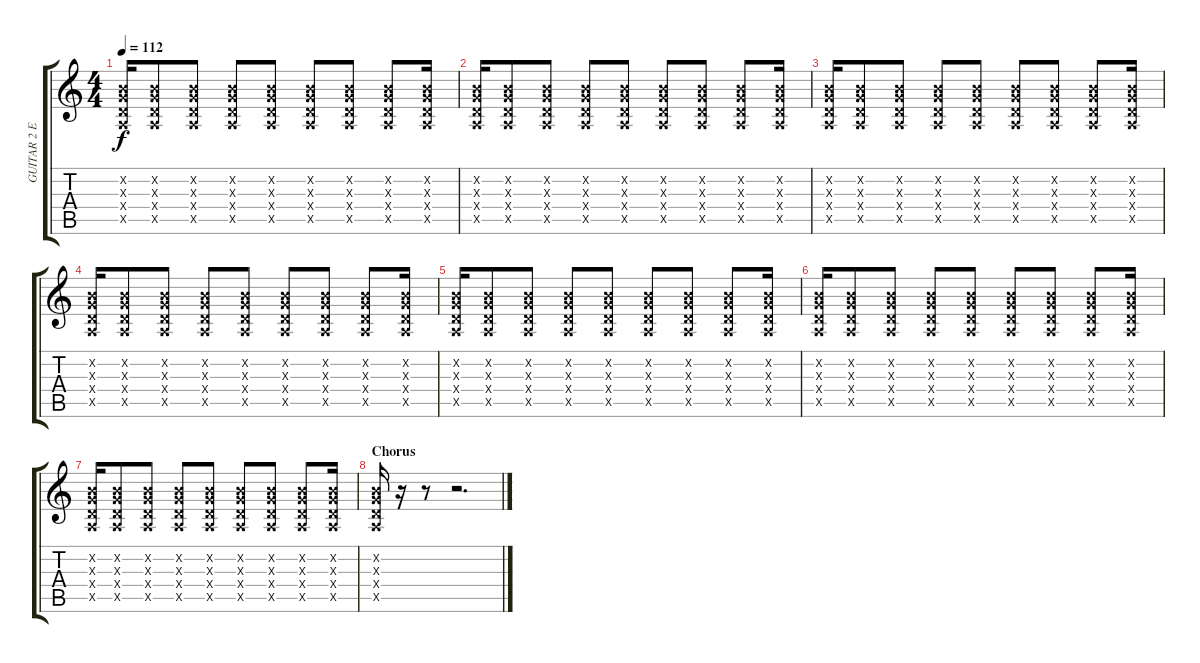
\track ("GUITAR 2 ECHO" "GUITAR 2 E") {instrument distortionguitar}
\staff {score tabs}
\tuning (E4 B3 G3 D3 A2 E2) {hide}
\ts (4 4)
\tempo 112
\clef g2
\ks c
(0.2{x} 0.3{x} 0.4{x} 0.5{x}).16{dy f} (0.2{x} 0.3{x} 0.4{x} 0.5{x}).8 (0.2{x} 0.3{x} 0.4{x} 0.5{x}).8 (0.2{x} 0.3{x} 0.4{x} 0.5{x}).8 (0.2{x} 0.3{x} 0.4{x} 0.5{x}).8 (0.2{x} 0.3{x} 0.4{x} 0.5{x}).8 (0.2{x} 0.3{x} 0.4{x} 0.5{x}).8 (0.2{x} 0.3{x} 0.4{x} 0.5{x}).8 (0.2{x} 0.3{x} 0.4{x} 0.5{x}).16 |
(0.2{x} 0.3{x} 0.4{x} 0.5{x}).16 (0.2{x} 0.3{x} 0.4{x} 0.5{x}).8 (0.2{x} 0.3{x} 0.4{x} 0.5{x}).8 (0.2{x} 0.3{x} 0.4{x} 0.5{x}).8 (0.2{x} 0.3{x} 0.4{x} 0.5{x}).8 (0.2{x} 0.3{x} 0.4{x} 0.5{x}).8 (0.2{x} 0.3{x} 0.4{x} 0.5{x}).8 (0.2{x} 0.3{x} 0.4{x} 0.5{x}).8 (0.2{x} 0.3{x} 0.4{x} 0.5{x}).16 |
(0.2{x} 0.3{x} 0.4{x} 0.5{x}).16 (0.2{x} 0.3{x} 0.4{x} 0.5{x}).8 (0.2{x} 0.3{x} 0.4{x} 0.5{x}).8 (0.2{x} 0.3{x} 0.4{x} 0.5{x}).8 (0.2{x} 0.3{x} 0.4{x} 0.5{x}).8 (0.2{x} 0.3{x} 0.4{x} 0.5{x}).8 (0.2{x} 0.3{x} 0.4{x} 0.5{x}).8 (0.2{x} 0.3{x} 0.4{x} 0.5{x}).8 (0.2{x} 0.3{x} 0.4{x} 0.5{x}).16 |
(0.2{x} 0.3{x} 0.4{x} 0.5{x}).16 (0.2{x} 0.3{x} 0.4{x} 0.5{x}).8 (0.2{x} 0.3{x} 0.4{x} 0.5{x}).8 (0.2{x} 0.3{x} 0.4{x} 0.5{x}).8 (0.2{x} 0.3{x} 0.4{x} 0.5{x}).8 (0.2{x} 0.3{x} 0.4{x} 0.5{x}).8 (0.2{x} 0.3{x} 0.4{x} 0.5{x}).8 (0.2{x} 0.3{x} 0.4{x} 0.5{x}).8 (0.2{x} 0.3{x} 0.4{x} 0.5{x}).16 |
(0.2{x} 0.3{x} 0.4{x} 0.5{x}).16 (0.2{x} 0.3{x} 0.4{x} 0.5{x}).8 (0.2{x} 0.3{x} 0.4{x} 0.5{x}).8 (0.2{x} 0.3{x} 0.4{x} 0.5{x}).8 (0.2{x} 0.3{x} 0.4{x} 0.5{x}).8 (0.2{x} 0.3{x} 0.4{x} 0.5{x}).8 (0.2{x} 0.3{x} 0.4{x} 0.5{x}).8 (0.2{x} 0.3{x} 0.4{x} 0.5{x}).8 (0.2{x} 0.3{x} 0.4{x} 0.5{x}).16 |
(0.2{x} 0.3{x} 0.4{x} 0.5{x}).16 (0.2{x} 0.3{x} 0.4{x} 0.5{x}).8 (0.2{x} 0.3{x} 0.4{x} 0.5{x}).8 (0.2{x} 0.3{x} 0.4{x} 0.5{x}).8 (0.2{x} 0.3{x} 0.4{x} 0.5{x}).8 (0.2{x} 0.3{x} 0.4{x} 0.5{x}).8 (0.2{x} 0.3{x} 0.4{x} 0.5{x}).8 (0.2{x} 0.3{x} 0.4{x} 0.5{x}).8 (0.2{x} 0.3{x} 0.4{x} 0.5{x}).16 |
(0.2{x} 0.3{x} 0.4{x} 0.5{x}).16 (0.2{x} 0.3{x} 0.4{x} 0.5{x}).8 (0.2{x} 0.3{x} 0.4{x} 0.5{x}).8 (0.2{x} 0.3{x} 0.4{x} 0.5{x}).8 (0.2{x} 0.3{x} 0.4{x} 0.5{x}).8 (0.2{x} 0.3{x} 0.4{x} 0.5{x}).8 (0.2{x} 0.3{x} 0.4{x} 0.5{x}).8 (0.2{x} 0.3{x} 0.4{x} 0.5{x}).8 (0.2{x} 0.3{x} 0.4{x} 0.5{x}).16 |
\section ("" "Chorus")
(0.2{x} 0.3{x} 0.4{x} 0.5{x}).16 r.16 r.8 r.2{d}
